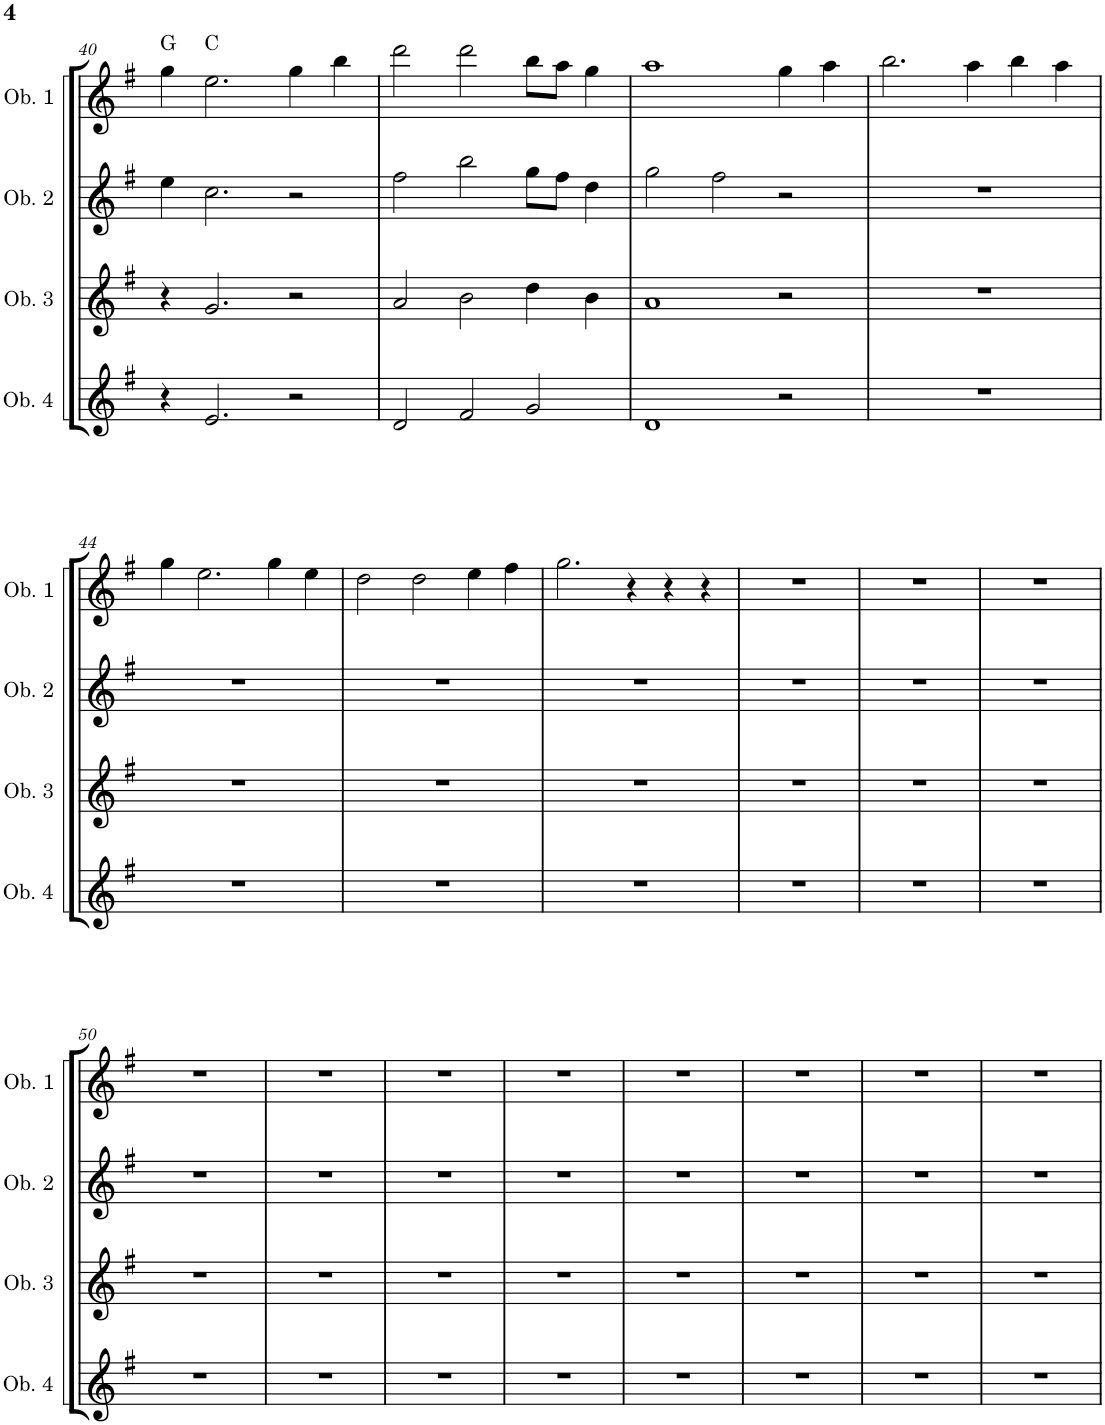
**kern	**kern	**kern	**kern	**harte
*part4	*part3	*part2	*part1	*part1
*staff4	*staff3	*staff2	*staff1	*
*I"Oboe 4	*I"Oboe 3	*I"Oboe 2	*I"Oboe 1	*
*I'Ob. 4	*I'Ob. 3	*I'Ob. 2	*I'Ob. 1	*
!!LO:PB:g=z
*clefG2	*clefG2	*clefG2	*clefG2	*
*k[f#]	*k[f#]	*k[f#]	*k[f#]	*
*M3/2	*M3/2	*M3/2	*M3/2	*
=40	=40	=40	=40	=40
4r	4r	4ee\	4gg\	G:maj
2.e/	2.g/	2.cc\	2.ee\	C:maj
2r	2r	2r	4gg\	.
.	.	.	4bb\	.
=41	=41	=41	=41	=41
2d/	2a/	2ff#\	2ddd\	.
2f#/	2b\	2bb\	2ddd\	.
2g/	4dd\	8gg\L	8bb\L	.
.	.	8ff#\J	8aa\J	.
.	4b\	4dd\	4gg\	.
=42	=42	=42	=42	=42
1d	1a	2gg\	1aa	.
.	.	2ff#\	.	.
2r	2r	2r	4gg\	.
.	.	.	4aa\	.
=43	=43	=43	=43	=43
1.r	1.r	1.r	2.bb\	.
.	.	.	4aa\	.
.	.	.	4bb\	.
.	.	.	4aa\	.
!!LO:LB:g=z
=44	=44	=44	=44	=44
1.r	1.r	1.r	4gg\	.
.	.	.	2.ee\	.
.	.	.	4gg\	.
.	.	.	4ee\	.
=45	=45	=45	=45	=45
1.r	1.r	1.r	2dd\	.
.	.	.	2dd\	.
.	.	.	4ee\	.
.	.	.	4ff#\	.
=46	=46	=46	=46	=46
1.r	1.r	1.r	2.gg\	.
.	.	.	4r	.
.	.	.	4r	.
.	.	.	4r	.
=47	=47	=47	=47	=47
1.r	1.r	1.r	1.r	.
=48	=48	=48	=48	=48
1.r	1.r	1.r	1.r	.
=49	=49	=49	=49	=49
1.r	1.r	1.r	1.r	.
!!LO:LB:g=z
=50	=50	=50	=50	=50
1.r	1.r	1.r	1.r	.
=51	=51	=51	=51	=51
1.r	1.r	1.r	1.r	.
=52	=52	=52	=52	=52
1.r	1.r	1.r	1.r	.
=53	=53	=53	=53	=53
1.r	1.r	1.r	1.r	.
=54	=54	=54	=54	=54
1.r	1.r	1.r	1.r	.
=55	=55	=55	=55	=55
1.r	1.r	1.r	1.r	.
=56	=56	=56	=56	=56
1.r	1.r	1.r	1.r	.
=57	=57	=57	=57	=57
1.r	1.r	1.r	1.r	.
=	=	=	=	=
*-	*-	*-	*-	*-
